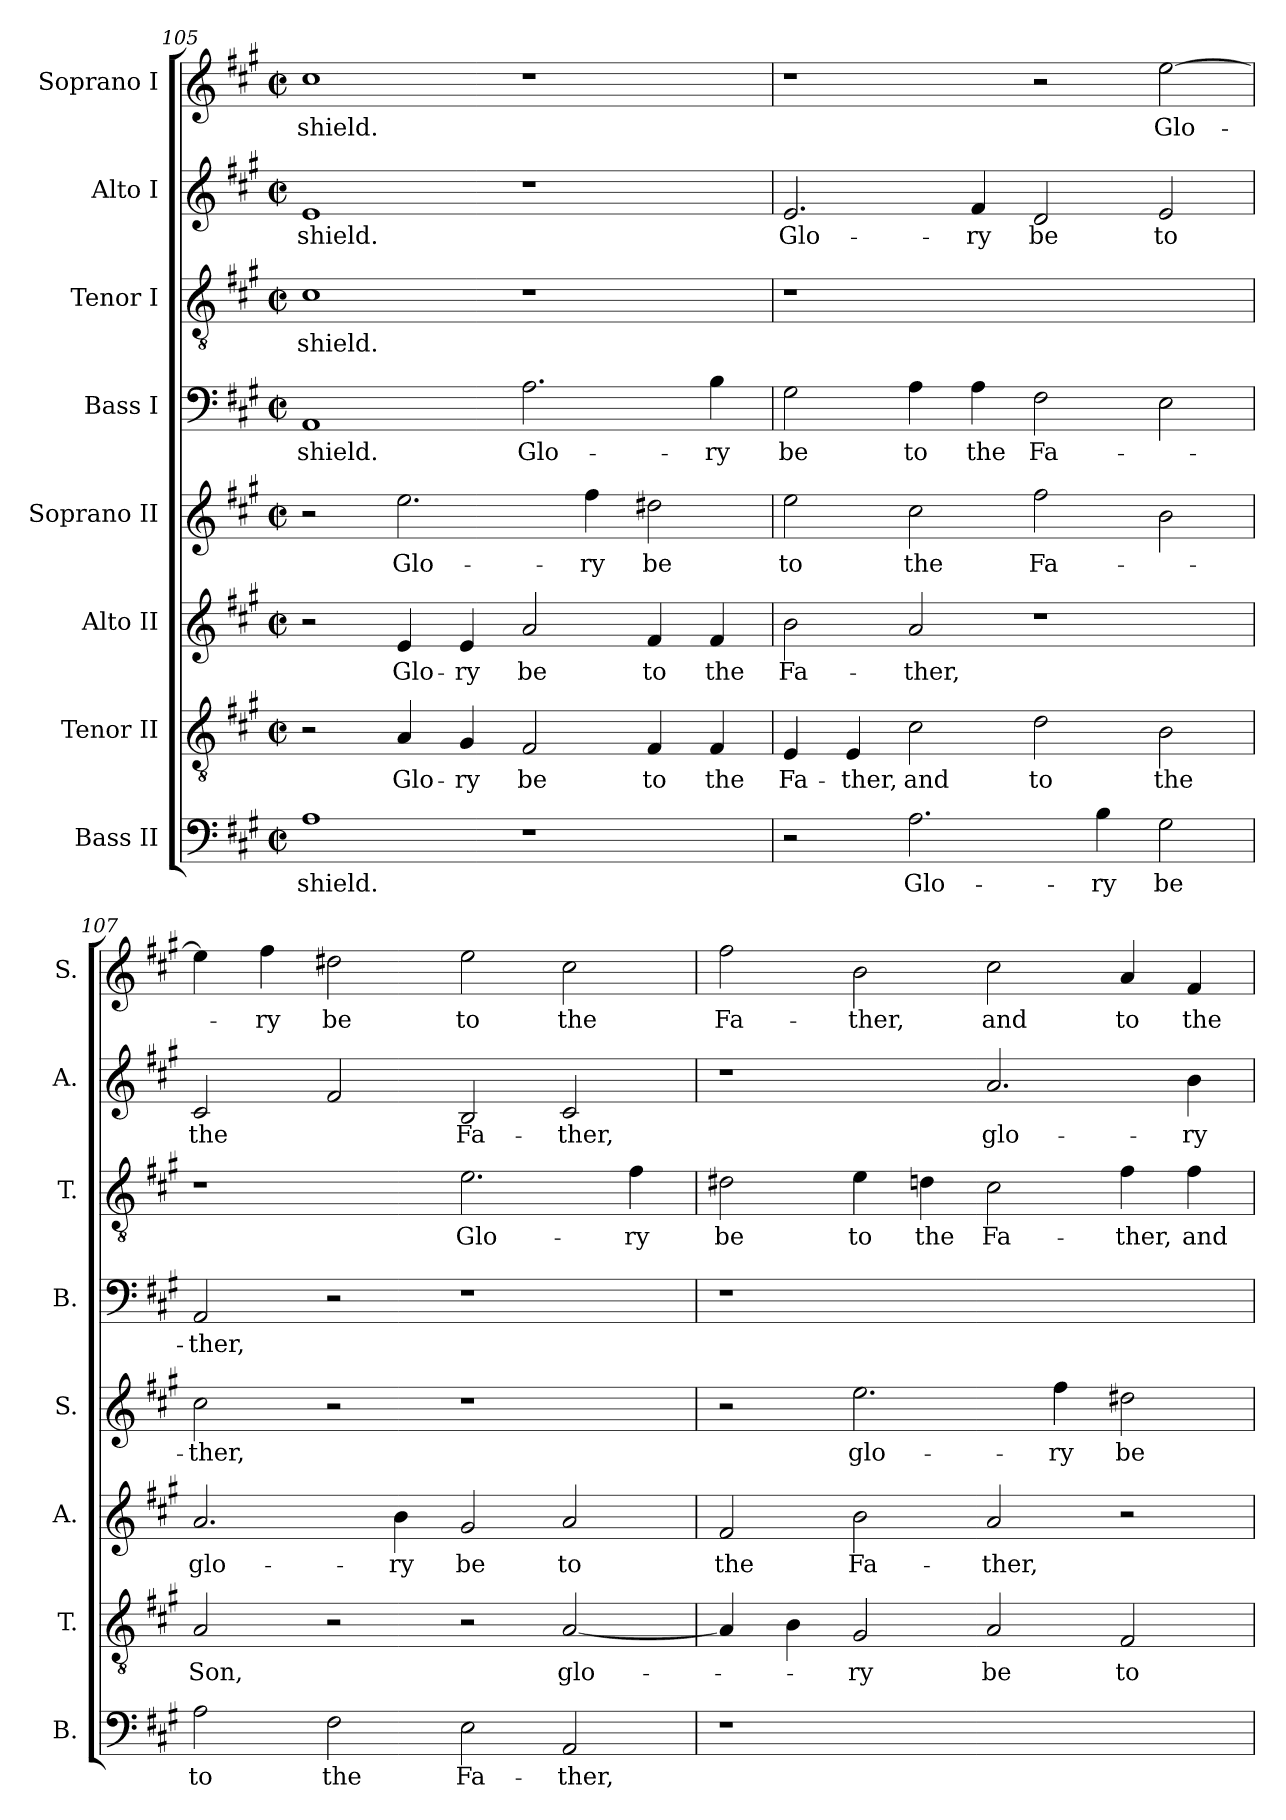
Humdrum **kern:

**kern	**text	**kern	**text	**kern	**text	**kern	**text	**kern	**text	**kern	**text	**kern	**text	**kern	**text
*part8	*part8	*part7	*part7	*part6	*part6	*part5	*part5	*part4	*part4	*part3	*part3	*part2	*part2	*part1	*part1
*staff8	*staff8	*staff7	*staff7	*staff6	*staff6	*staff5	*staff5	*staff4	*staff4	*staff3	*staff3	*staff2	*staff2	*staff1	*staff1
*I"Bass II	*	*I"Tenor II	*	*I"Alto II	*	*I"Soprano II	*	*I"Bass I	*	*I"Tenor I	*	*I"Alto I	*	*I"Soprano I	*
*I'B.	*	*I'T.	*	*I'A.	*	*I'S.	*	*I'B.	*	*I'T.	*	*I'A.	*	*I'S.	*
!!LO:PB:g=z
*clefF4	*	*clefGv2	*	*clefG2	*	*clefG2	*	*clefF4	*	*clefGv2	*	*clefG2	*	*clefG2	*
*	*	*ITrd7c12	*	*	*	*	*	*	*	*ITrd7c12	*	*	*	*	*
*k[f#c#g#]	*	*k[f#c#g#]	*	*k[f#c#g#]	*	*k[f#c#g#]	*	*k[f#c#g#]	*	*k[f#c#g#]	*	*k[f#c#g#]	*	*k[f#c#g#]	*
*A:	*	*A:	*	*A:	*	*A:	*	*A:	*	*A:	*	*A:	*	*A:	*
*M2/2	*	*M2/2	*	*M2/2	*	*M2/2	*	*M2/2	*	*M2/2	*	*M2/2	*	*M2/2	*
*met(c|)	*	*met(c|)	*	*met(c|)	*	*met(c|)	*	*met(c|)	*	*met(c|)	*	*met(c|)	*	*met(c|)	*
=105	=105	=105	=105	=105	=105	=105	=105	=105	=105	=105	=105	=105	=105	=105	=105
!	!LO:LY:b	!	!	!	!	!	!	!	!LO:LY:b	!	!LO:LY:b	!	!LO:LY:b	!	!LO:LY:b
1A	shield.	2r	.	2r	.	2r	.	1AA	shield.	1C#	shield.	1e	shield.	1cc#	shield.
!	!	!	!LO:LY:b	!	!LO:LY:b	!	!LO:LY:b	!	!	!	!	!	!	!	!
.	.	4AA/	Glo-	4e/	Glo-	2.ee\	Glo-	.	.	.	.	.	.	.	.
!	!	!	!LO:LY:b	!	!LO:LY:b	!	!	!	!	!	!	!	!	!	!
.	.	4GG#/	-ry	4e/	-ry	.	.	.	.	.	.	.	.	.	.
!	!	!	!LO:LY:b	!	!LO:LY:b	!	!	!	!LO:LY:b	!	!	!	!	!	!
1r	.	2FF#/	be	2a/	be	.	.	2.A\	Glo-	1r	.	1r	.	1r	.
!	!	!	!	!	!	!	!LO:LY:b	!	!	!	!	!	!	!	!
.	.	.	.	.	.	4ff#\	-ry	.	.	.	.	.	.	.	.
!	!	!	!LO:LY:b	!	!LO:LY:b	!	!LO:LY:b	!	!	!	!	!	!	!	!
.	.	4FF#/	to	4f#/	to	2dd#X\	be	.	.	.	.	.	.	.	.
!	!	!	!LO:LY:b	!	!LO:LY:b	!	!	!	!LO:LY:b	!	!	!	!	!	!
.	.	4FF#/	the	4f#/	the	.	.	4B\	-ry	.	.	.	.	.	.
=106	=106	=106	=106	=106	=106	=106	=106	=106	=106	=106	=106	=106	=106	=106	=106
!	!	!	!LO:LY:b	!	!LO:LY:b	!	!LO:LY:b	!	!LO:LY:b	!LO:N:vis=1	!	!	!LO:LY:b	!	!
2r	.	4EE/	Fa-	2b\	Fa-	2ee\	to	2G#\	be	1r	.	2.e/	Glo-	1r	.
!	!	!	!LO:LY:b	!	!	!	!	!	!	!	!	!	!	!	!
.	.	4EE/	-ther,	.	.	.	.	.	.	.	.	.	.	.	.
!	!LO:LY:b	!	!LO:LY:b	!	!LO:LY:b	!	!LO:LY:b	!	!LO:LY:b	!	!	!	!	!	!
2.A\	Glo-	2C#\	and	2a/	-ther,	2cc#\	the	4A\	to	.	.	.	.	.	.
!	!	!	!	!	!	!	!	!	!LO:LY:b	!	!	!	!LO:LY:b	!	!
.	.	.	.	.	.	.	.	4A\	the	.	.	4f#/	-ry	.	.
!	!	!	!LO:LY:b	!	!	!	!LO:LY:b	!	!LO:LY:b	!	!	!	!LO:LY:b	!	!
.	.	2D\	to	1r	.	2ff#\	Fa-	2F#\	Fa-	1ryy	.	2d/	be	2r	.
!	!LO:LY:b	!	!	!	!	!	!	!	!	!	!	!	!	!	!
4B\	-ry	.	.	.	.	.	.	.	.	.	.	.	.	.	.
!	!LO:LY:b	!	!LO:LY:b	!	!	!	!	!	!	!	!	!	!LO:LY:b	!	!LO:LY:b
2G#\	be	2BB\	the	.	.	2b\	.	2E\	.	.	.	2e/	to	[>2ee\	Glo-
=107	=107	=107	=107	=107	=107	=107	=107	=107	=107	=107	=107	=107	=107	=107	=107
!	!LO:LY:b	!	!LO:LY:b	!	!LO:LY:b	!	!LO:LY:b	!	!LO:LY:b	!	!	!	!LO:LY:b	!	!
2A\	to	2AA/	Son,	2.a/	glo-	2cc#\	-ther,	2AA/	-ther,	1r	.	2c#/	the	4ee\]	.
!	!	!	!	!	!	!	!	!	!	!	!	!	!	!	!LO:LY:b
.	.	.	.	.	.	.	.	.	.	.	.	.	.	4ff#\	-ry
!	!LO:LY:b	!	!	!	!	!	!	!	!	!	!	!	!	!	!LO:LY:b
2F#\	the	2r	.	.	.	2r	.	2r	.	.	.	2f#/	.	2dd#X\	be
!	!	!	!	!	!LO:LY:b	!	!	!	!	!	!	!	!	!	!
.	.	.	.	4b\	-ry	.	.	.	.	.	.	.	.	.	.
!	!LO:LY:b	!	!	!	!LO:LY:b	!	!	!	!	!	!LO:LY:b	!	!LO:LY:b	!	!LO:LY:b
2E\	Fa-	2r	.	2g#/	be	1r	.	1r	.	2.E\	Glo-	2B/	Fa-	2ee\	to
!	!LO:LY:b	!	!LO:LY:b	!	!LO:LY:b	!	!	!	!	!	!	!	!LO:LY:b	!	!LO:LY:b
2AA/	-ther,	[<2AA/	glo-	2a/	to	.	.	.	.	.	.	2c#/	-ther,	2cc#\	the
!	!	!	!	!	!	!	!	!	!	!	!LO:LY:b	!	!	!	!
.	.	.	.	.	.	.	.	.	.	4F#\	-ry	.	.	.	.
!!LO:LB:g=z
=108	=108	=108	=108	=108	=108	=108	=108	=108	=108	=108	=108	=108	=108	=108	=108
!LO:N:vis=1	!	!	!	!	!LO:LY:b	!	!	!LO:N:vis=1	!	!	!LO:LY:b	!	!	!	!LO:LY:b
1r	.	4AA/]	.	2f#/	the	2r	.	1r	.	2D#X\	be	1r	.	2ff#\	Fa-
.	.	4BB\	.	.	.	.	.	.	.	.	.	.	.	.	.
!	!	!	!LO:LY:b	!	!LO:LY:b	!	!LO:LY:b	!	!	!	!LO:LY:b	!	!	!	!LO:LY:b
.	.	2GG#/	-ry	2b\	Fa-	2.ee\	glo-	.	.	4E\	to	.	.	2b\	-ther,
!	!	!	!	!	!	!	!	!	!	!	!LO:LY:b	!	!	!	!
.	.	.	.	.	.	.	.	.	.	4Dn\	the	.	.	.	.
!	!	!	!LO:LY:b	!	!LO:LY:b	!	!	!	!	!	!LO:LY:b	!	!LO:LY:b	!	!LO:LY:b
1ryy	.	2AA/	be	2a/	-ther,	.	.	1ryy	.	2C#\	Fa-	2.a/	glo-	2cc#\	and
!	!	!	!	!	!	!	!LO:LY:b	!	!	!	!	!	!	!	!
.	.	.	.	.	.	4ff#\	-ry	.	.	.	.	.	.	.	.
!	!	!	!LO:LY:b	!	!	!	!LO:LY:b	!	!	!	!LO:LY:b	!	!	!	!LO:LY:b
.	.	2FF#/	to	2r	.	2dd#X\	be	.	.	4F#\	-ther,	.	.	4a/	to
!	!	!	!	!	!	!	!	!	!	!	!LO:LY:b	!	!LO:LY:b	!	!LO:LY:b
.	.	.	.	.	.	.	.	.	.	4F#\	and	4b\	-ry	4f#/	the
=	=	=	=	=	=	=	=	=	=	=	=	=	=	=	=
*-	*-	*-	*-	*-	*-	*-	*-	*-	*-	*-	*-	*-	*-	*-	*-
